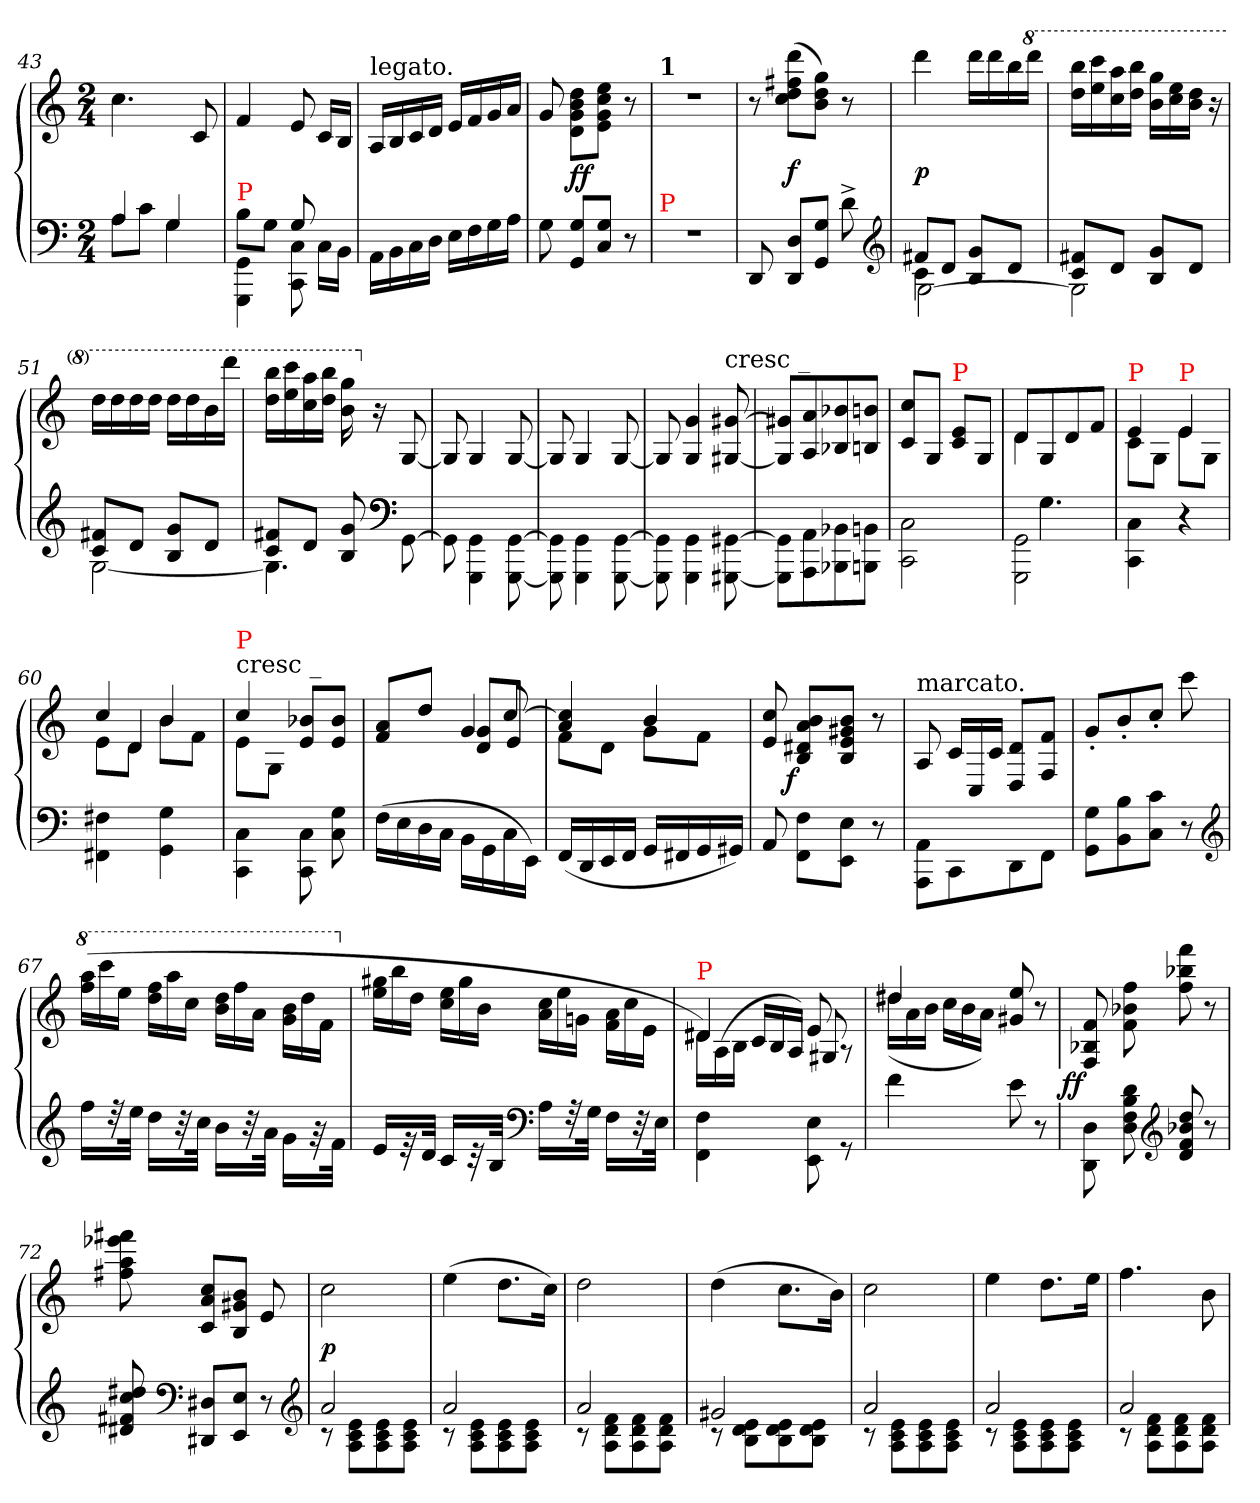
**kern	**kern	**dynam
*part1	*part1	*part1
*staff2	*staff1	*staff1/2
*clefF4	*clefG2	*
*k[]	*k[]	*
*M2/4	*M2/4	*
=43	=43	=43
*^	*	*
4A/	8A\L	4.cc	.
.	8c\J	.	.
4G/	4G\	.	.
.	.	8c	.
=44	=44	=44	=44
!LO:TX:a:color=red:t=P	!	!	!
8B\L	4GG\ 4GGG\	4f	.
8G\J	.	.	.
8G	8C\ 8CC\	8e/	.
16CLL	8ryy	16c/LL	.
16BB\JJ	.	16B/JJ	.
*v	*v	*	*
=45	=45	=45
!	!LO:TX:a:t=legato.	!
16AA\LL	16A/LL	.
16BB\	16B/	.
16C\	16c/	.
16DJJ	16dJJ	.
16ELL	16eLL	.
16F	16f	.
16G	16g	.
16AJJ	16aJJ	.
=46	=46	=46
8G	8g	.
8G 8GGL	8dd\ 8b\ 8g\ 8d\L	ff
8G 8CJ	8ee 8cc 8g 8eJ	.
8r	8r	.
=47	=47	=47
!	!LO:TX:a:B:t=1	!
!LO:TX:a:color=red:t=P	!	!
2rF	2rdd	.
=48	=48	=48
8DD	8r	.
8D 8DDL	(>8ddd 8ff#X 8dd 8ccL	f
8G 8GGJ	8gg 8dd 8bJ)	.
8d^	8r	.
*clefG2	*	*
=49	=49	=49
*^	*	*
*	*^	*	*
8f#XL	4c	[2G\	4ddd	p
8dJ	.	.	.	.
8g 8BL	4ryy	.	16dddLL	.
.	.	.	16ddd	.
8dJ	.	.	16bb	.
*	*	*	*8va	*
.	.	.	16ddddJJ	.
*	*v	*v	*	*
=50	=50	=50	=50
8f#X 8cL	2G]	16bbb 16dddLL	.
.	.	16cccc 16eee	.
8dJ	.	16aaa 16ccc	.
.	.	16bbb 16dddJJ	.
8g 8BL	.	16ggg 16bbLL	.
.	.	16eee 16ccc	.
8dJ	.	16ddd 16bbJJ	.
.	.	16r	.
=51	=51	=51	=51
8f#X 8cL	[2G	16dddLL	.
.	.	16ddd	.
8dJ	.	16ddd	.
.	.	16dddJJ	.
8g 8BL	.	16dddLL	.
.	.	16ddd	.
8dJ	.	16bb	.
.	.	16ddddJJ	.
=52	=52	=52	=52
8f#X 8cL	4.G]	16bbb 16dddLL	.
.	.	16cccc 16eee	.
8dJ	.	16aaa 16ccc	.
.	.	16bbb 16dddJJ	.
8g 8B	.	16ggg 16bb	.
*	*	*X8va	*
.	.	16r	.
*clefF4	*	*	*
[8GG\	8ryy	[8G/	.
*v	*v	*	*
=53	=53	=53
8GG\]	8G/]	.
4GG\ 4GGG\	4G/	.
[8GG\ [8GGG\	[8G/	.
=54	=54	=54
8GG]\ 8GGG]\	8G/]	.
4GG\ 4GGG\	4G/	.
[8GG\ [8GGG\	[8G/	.
=55	=55	=55
8GG]\ 8GGG]\	8G/]	.
4GG\ 4GGG\	4g/ 4G/	.
!	!LO:TX:a:t=cresc _	!
[8GG#X\ [8GGG#X\	[8g#X [8G#X	.
=56	=56	=56
8GG#]\ 8GGG#]\L	8g#X]/ 8G#]/L	.
8AA\ 8AAA\	8a/ 8A/	.
8BB-X 8BBB-X	8b-X 8B-X	.
8BBn\ 8BBBn\J	8bn/ 8Bn/J	.
=57	=57	=57
2C\ 2CC\	8cc/ 8c/L	.
.	8G/J	.
!	!LO:TX:a:color=red:t=P	!
.	8e\ 8c\L	.
.	8G/J	.
=58	=58	=58
*^	*^	*
2GG\ 2GGG\	8ryy	8dL	4d\	.
.	4.G\	8G/	.	.
.	.	8d	4ryy	.
.	.	8fJ	.	.
*v	*v	*	*	*
=59	=59	=59	=59
!	!LO:TX:a:color=red:t=P	!	!
4C\ 4CC\	4e	8c\L	.
.	.	8G\J	.
!	!LO:TX:a:color=red:t=P	!	!
4r	4e	8e\L	.
.	.	8G\J	.
=60	=60	=60	=60
!	!LO:N:vis=4	!	!
4F#X\ 4FF#X\	8cc	8eL	.
!	!LO:N:vis=4	!	!
.	8d	8dJ	.
4G\ 4GG\	4b	8bL	.
.	.	8fJ	.
=61	=61	=61	=61
!	!LO:TX:a:t=cresc _	!	!
!	!LO:TX:a:color=red:t=P	!	!
4C\ 4CC\	4cc	8e\L	.
.	.	8G\J	.
8C\ 8CC\	8b-X 8eL	4ryy	.
8G\ 8C\	8b- 8eJ	.	.
=62	=62	=62	=62
*	*	*^	*
(>16FLL	8ryy	4ryy	8a 8fL	.
16E	.	.	.	.
16D	4dd/	.	8ddJ	.
16CJJ	.	.	.	.
16BB\LL	.	4g/	8g 8dL	.
16GG	.	.	.	.
16C	[8cc/	.	8eJ	.
16EEJJ)	.	.	.	.
*	*	*v	*v	*
=63	=63	=63	=63
(<16FFLL	4cc] 4a	8fL	.
16DD	.	.	.
16EE	.	8dJ	.
16FFJJ	.	.	.
16GGLL	4b	8gL	.
16FF#X	.	.	.
16GG	.	8fJ	.
16GG#XJJ)	.	.	.
*	*v	*v	*
=64	=64	=64
8AA/	8cc 8e	.
!	!	!LO:DY:rj
8F\ 8FF\L	8b 8a 8d#X 8BL	f
8E 8EEJ	8b 8g#X 8e 8BJ	.
8r	8r	.
=65	=65	=65
!	!LO:TX:a:t=marcato.	!
8AA\ 8AAA\L	8A/	.
*	*Xtuplet	*
8CC	24cLL	.
.	24C/	.
.	24cJJ	.
8DD\	8d/ 8D/L	.
8FF\J	8f/ 8F/J	.
=66	=66	=66
8G 8GGL	8g'>/L	.
8B 8BB	8b'>	.
8c 8CJ	8cc'>J	.
8r	8ccc	.
*clefG2	*	*
=67	=67	=67
*	*8va	*
16ffLL	(>24aaa 24fffLL	.
.	24cccc	.
32rdd	.	.
.	24eeeJJ	.
32eeJJk	.	.
16ddLL	24fff 24dddLL	.
.	24aaa	.
32r	.	.
.	24cccJJ	.
32ccJJk	.	.
16b\LL	24ddd 24bbLL	.
.	24fff	.
32r	.	.
.	24aaJJ	.
32aJJk	.	.
16g\LL	24bb\ 24gg\LL	.
.	24ddd	.
32rg	.	.
.	24ffJJ	.
32fJJk	.	.
=68	=68	=68
*	*X8va	*
16e/LL	24gg#X 24eeLL	.
.	24bb	.
32re	.	.
.	24ddJJ	.
32dJJk	.	.
16c/LL	24ee 24ccLL	.
.	24gg#	.
32rc	.	.
.	24bJJ	.
32BJJk	.	.
*clefF4	*	*
16A\LL	24cc 24aLL	.
.	24ee	.
32rF	.	.
.	24gnJJ	.
32GJJk	.	.
16F\LL	24a\ 24f\LL	.
.	24cc	.
32r	.	.
.	24eJJ	.
32EJJk	.	.
=69	=69	=69
*	*^	*
!	!LO:TX:a:color=red:t=P	!	!
4F\ 4FF\	4d#X/	24d#X\LL)	.
.	.	(>24A\	.
.	.	24B\JJ	.
.	.	24c/LL	.
.	.	24B/	.
.	.	24A/JJ)	.
8E\ 8EE\	8e	8G#X/	.
8rGG	8rA	8ryy	.
=70	=70	=70	=70
4f	4dd#X/	(>24dd#XLL	.
.	.	24a	.
.	.	24bJJ	.
.	.	24ccLL	.
.	.	24b	.
.	.	24aJJ)	.
8e	8ee/ 8g#X/	4ryy	.
8r	8r	.	.
*	*v	*v	*
=71	=71	=71
!	!	!LO:DY:rj
8D\ 8DD\	8f/ 8B-X/ 8F/	ff
8d 8B 8F 8D	8ff 8b-X 8f	.
*clefG2	*	*
8dd 8b-X 8f 8d	8fff 8bb-X 8ff	.
8r	8r	.
=72	=72	=72
8dd#X 8cc 8f#X 8d#X	8fff#X 8eee-X 8aa 8ff#X	.
*clefF4	*	*
8D#X 8DD#XL	8cc 8a 8cL	.
8E 8EEJ	8b 8g#X 8BJ	.
8r	8e	.
*clefG2	*	*
=73	=73	=73
*^	*	*
2a	8rc	2cc	p
.	8e 8c 8AL	.	.
.	8e 8c 8A	.	.
.	8e 8c 8AJ	.	.
=74	=74	=74	=74
2a	8rc	(>4ee	.
.	8e 8c 8AL	.	.
.	8e 8c 8A	8.ddL	.
.	8e 8c 8AJ	.	.
.	.	16ccJk)	.
=75	=75	=75	=75
2a	8rc	2dd	.
.	8f 8d 8AL	.	.
.	8f 8d 8A	.	.
.	8f 8d 8AJ	.	.
=76	=76	=76	=76
2g#X	8rc	(>4dd	.
.	8e 8d 8BL	.	.
.	8e 8d 8B	8.ccL	.
.	8e 8d 8BJ	.	.
.	.	16bJk)	.
=77	=77	=77	=77
2a	8rc	2cc	.
.	8e 8c 8AL	.	.
.	8e 8c 8A	.	.
.	8e 8c 8AJ	.	.
=78	=78	=78	=78
2a	8rc	4ee	.
.	8e 8c 8AL	.	.
.	8e 8c 8A	8.ddL	.
.	8e 8c 8AJ	.	.
.	.	16eeJk	.
=79	=79	=79	=79
2a	8rc	4.ff	.
.	8f 8d 8AL	.	.
.	8f 8d 8A	.	.
.	8f 8d 8AJ	8b	.
*v	*v	*	*
=	=	=
*-	*-	*-
